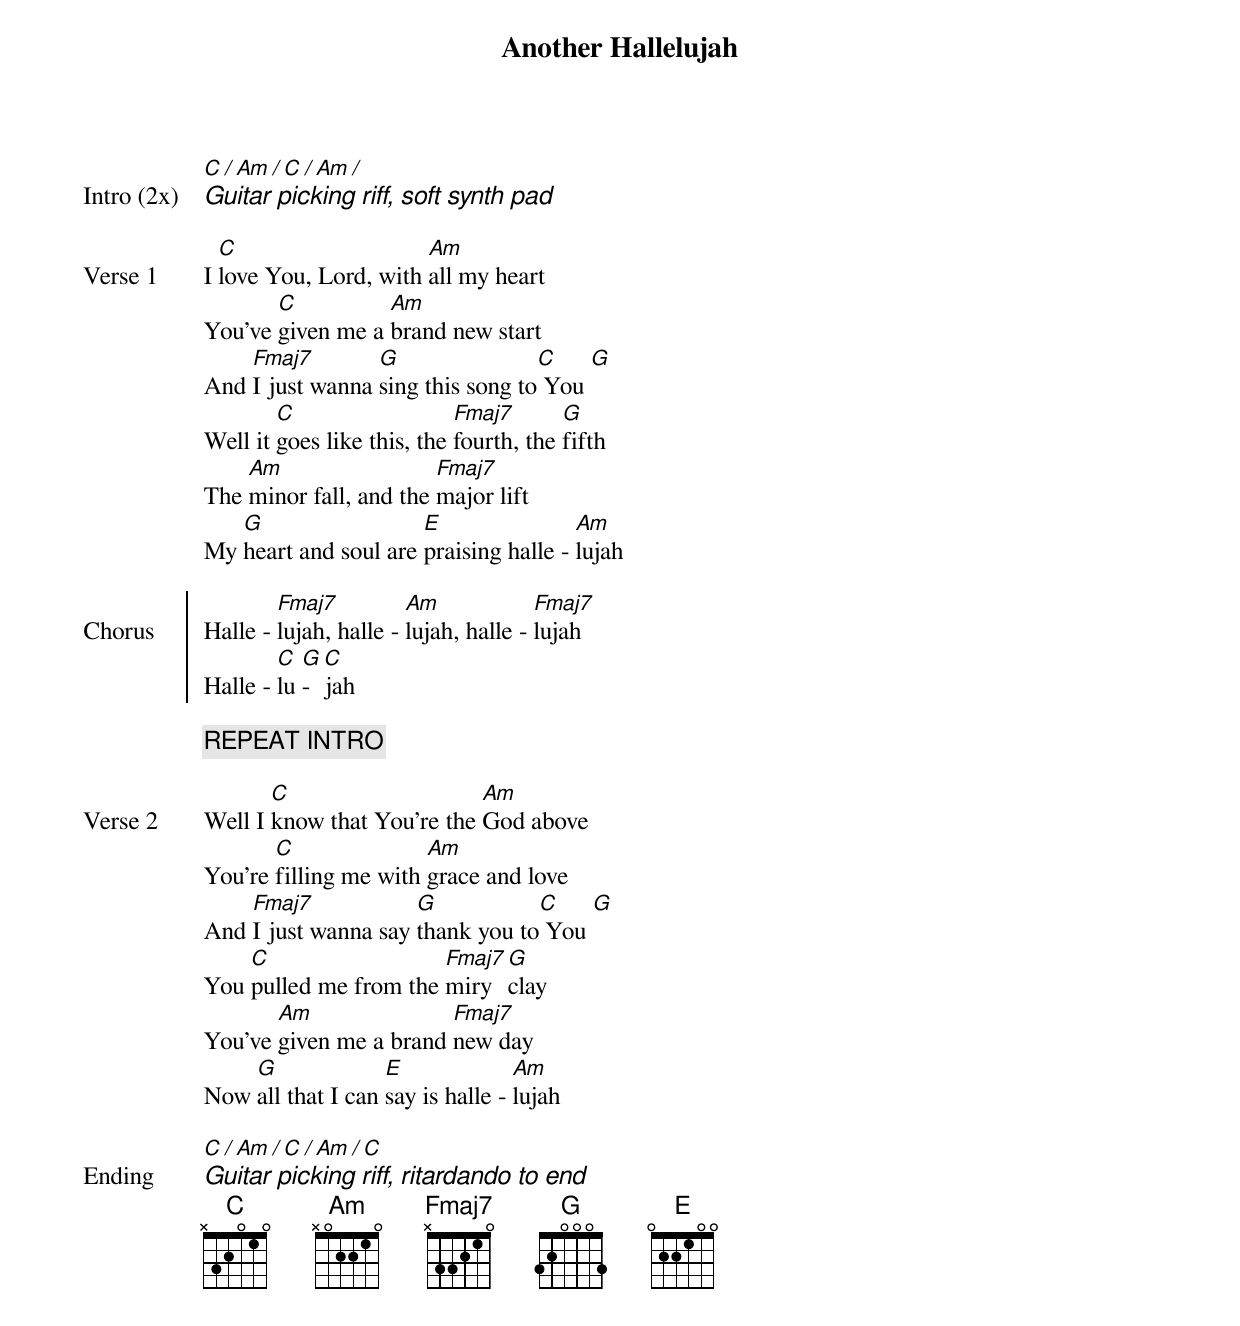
{title: Another Hallelujah}
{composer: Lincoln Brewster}
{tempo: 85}
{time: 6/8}
{transpose: }
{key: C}

{start_of_verse: Intro (2x)}
[C /][Am /][C /][Am /]
{ci: Guitar picking riff, soft synth pad}
{end_of_verse: Intro (2x)}

{start_of_verse: Verse 1}
I [C]love You, Lord, with [Am]all my heart
You've [C]given me a [Am]brand new start
And [Fmaj7]I just wanna [G]sing this song to[C] You [G]
Well it [C]goes like this, the [Fmaj7]fourth, the [G]fifth
The [Am]minor fall, and the [Fmaj7]major lift
My [G]heart and soul are [E]praising halle - [Am]lujah
{end_of_verse: Verse 1}

{soc: Chorus}
Halle - [Fmaj7]lujah, halle - [Am]lujah, halle - [Fmaj7]lujah
Halle - [C]lu [G]- [C]jah
{eoc: Chorus}

{c: REPEAT INTRO}

{start_of_verse: Verse 2}
Well I [C]know that You're the [Am]God above
You're [C]filling me with [Am]grace and love
And [Fmaj7]I just wanna say [G]thank you to[C] You [G]
You [C]pulled me from the [Fmaj7]miry [G]clay
You've [Am]given me a brand [Fmaj7]new day
Now [G]all that I can [E]say is halle - [Am]lujah
{end_of_verse: Verse 2}

{start_of_verse: Ending}
[C /][Am /][C /][Am /][C]
{ci: Guitar picking riff, ritardando to end}
{end_of_verse: Ending}
